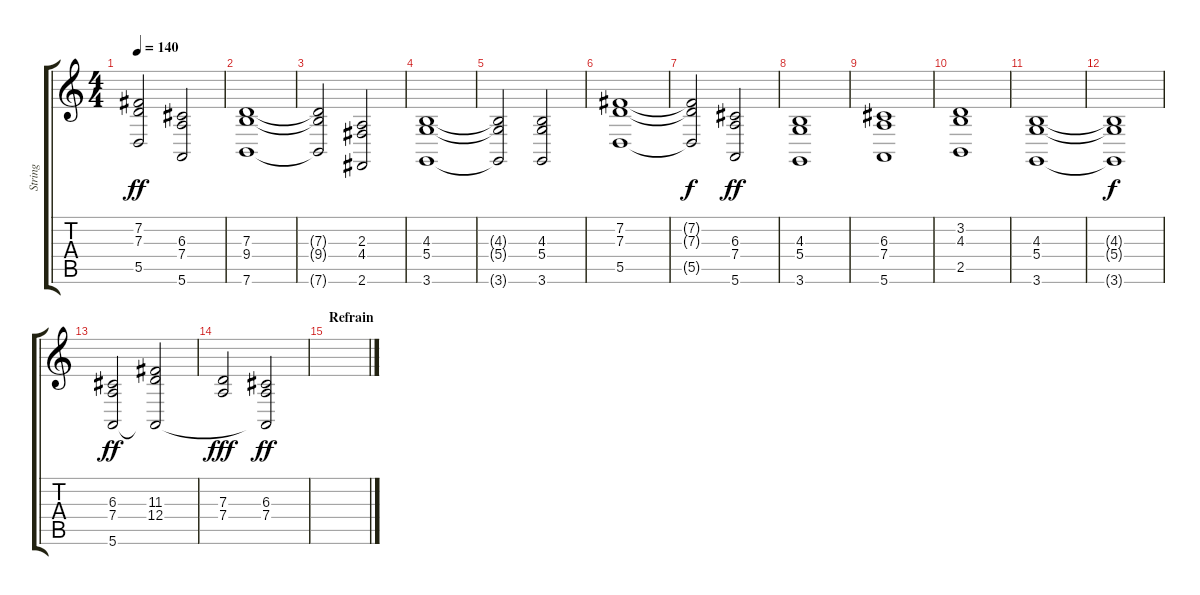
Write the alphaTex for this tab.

\track ("String" "String") {instrument stringensemble1}
\staff {score tabs}
\tuning (E4 B3 G3 D3 A2 E2) {hide}
\ts (4 4)
\tempo 140
\clef g2
\ks c
(7.2{t} 7.3{t} 5.5{t}).2{dy ff} (6.3 7.4 5.6).2 |
(7.3 9.4 7.6).1 |
(7.3{t} 9.4{t} 7.6{t}).2 (2.3 4.4 2.6).2 |
(4.3 5.4 3.6).1 |
(4.3{t} 5.4{t} 3.6{t}).2 (4.3 5.4 3.6).2 |
(7.2 7.3 5.5).1 |
(7.2{t} 7.3{t} 5.5{t}).2{dy f} (6.3 7.4 5.6).2{dy ff} |
(4.3 5.4 3.6).1 |
(6.3 7.4 5.6).1 |
(3.2 4.3 2.5).1 |
(4.3 5.4 3.6).1 |
(4.3{t} 5.4{t} 3.6{t}).1{dy f} |
(6.3 7.4 5.6).2{dy ff} (11.3 12.4 5.6{t}).2 |
(7.3 7.4).2{dy fff} (6.3 7.4 5.6{t}).2{dy ff} |
\section ("" "Refrain")
